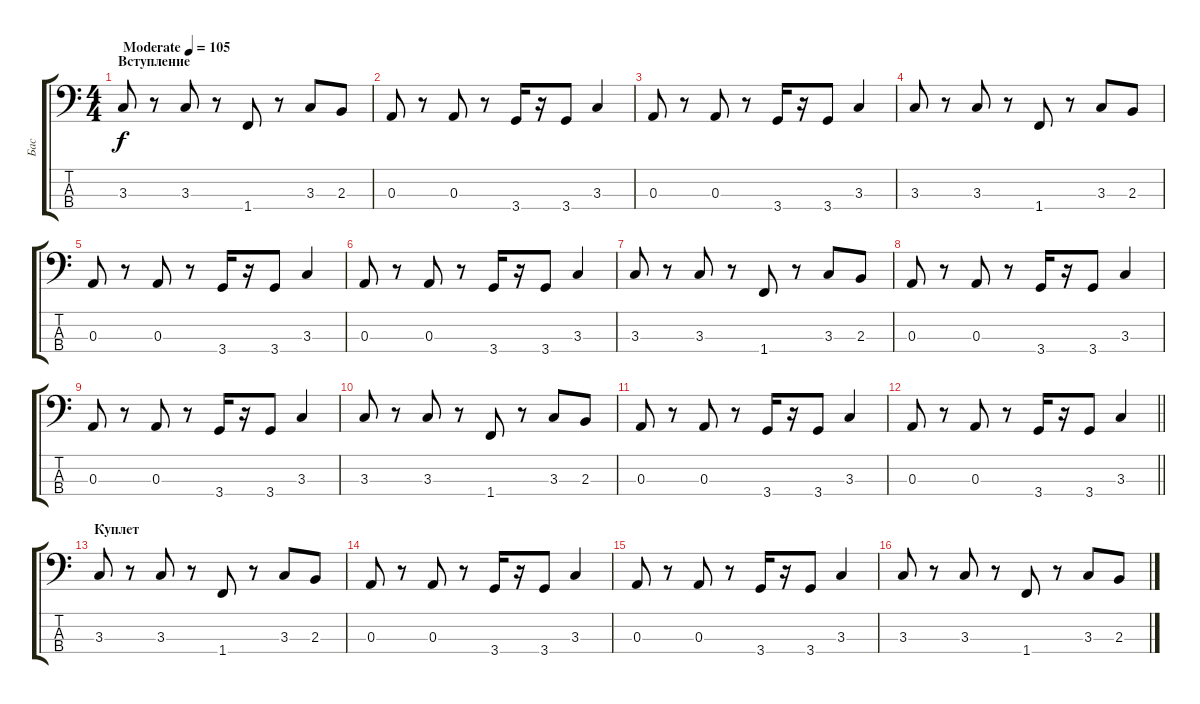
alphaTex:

\track ("Бас" "Бас") {instrument acousticbass}
\staff {score tabs}
\tuning (G2 D2 A1 E1) {hide}
\ts (4 4)
\section ("" "Вступление")
\tempo (105 "Moderate")
\clef f4
\ks c
3.3.8{dy f instrument acousticbass} r.8 3.3.8 r.8 1.4.8 r.8 3.3.8 2.3.8 |
0.3.8 r.8 0.3.8 r.8 3.4.16 r.16 3.4.8 3.3.4 |
0.3.8 r.8 0.3.8 r.8 3.4.16 r.16 3.4.8 3.3.4 |
3.3.8 r.8 3.3.8 r.8 1.4.8 r.8 3.3.8 2.3.8 |
0.3.8 r.8 0.3.8 r.8 3.4.16 r.16 3.4.8 3.3.4 |
0.3.8 r.8 0.3.8 r.8 3.4.16 r.16 3.4.8 3.3.4 |
3.3.8 r.8 3.3.8 r.8 1.4.8 r.8 3.3.8 2.3.8 |
0.3.8 r.8 0.3.8 r.8 3.4.16 r.16 3.4.8 3.3.4 |
0.3.8 r.8 0.3.8 r.8 3.4.16 r.16 3.4.8 3.3.4 |
3.3.8 r.8 3.3.8 r.8 1.4.8 r.8 3.3.8 2.3.8 |
0.3.8 r.8 0.3.8 r.8 3.4.16 r.16 3.4.8 3.3.4 |
\barLineRight lightlight
0.3.8 r.8 0.3.8 r.8 3.4.16 r.16 3.4.8 3.3.4 |
\section ("" "Куплет")
3.3.8 r.8 3.3.8 r.8 1.4.8 r.8 3.3.8 2.3.8 |
0.3.8 r.8 0.3.8 r.8 3.4.16 r.16 3.4.8 3.3.4 |
0.3.8 r.8 0.3.8 r.8 3.4.16 r.16 3.4.8 3.3.4 |
3.3.8 r.8 3.3.8 r.8 1.4.8 r.8 3.3.8 2.3.8
